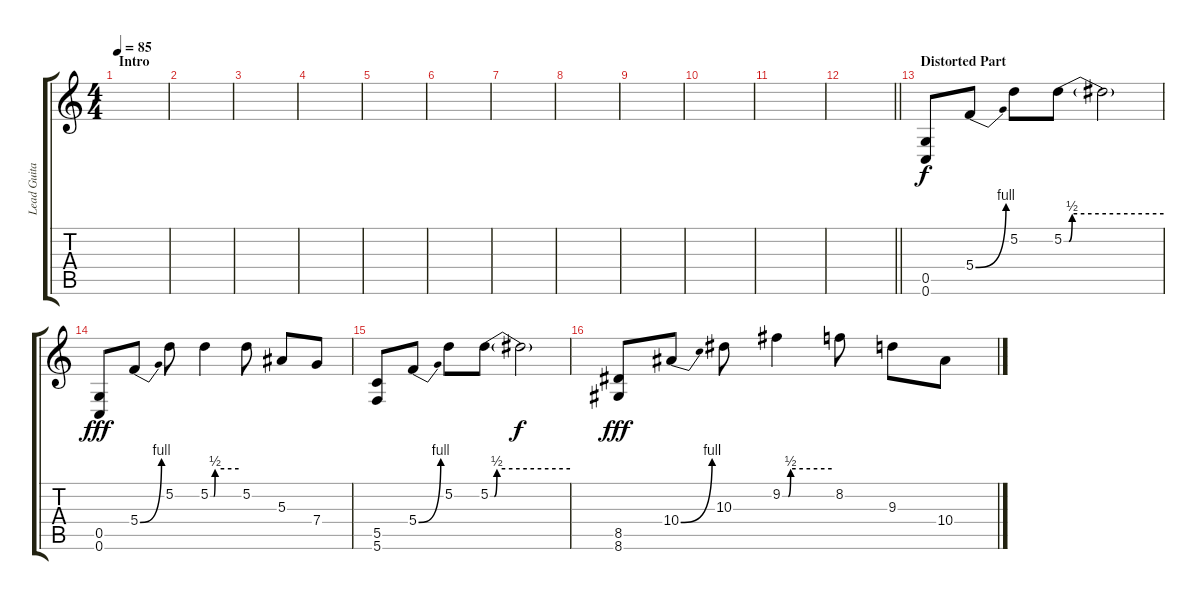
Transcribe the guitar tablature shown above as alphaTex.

\track ("Lead Guitar 2" "Lead Guita") {instrument overdrivenguitar}
\staff {score tabs}
\tuning (D4 A3 F3 C3 G2 C2) {hide}
\ts (4 4)
\section ("" "Intro")
\tempo 85
\clef g2
\ks c
|
|
|
|
|
|
|
|
|
|
|
\barLineRight lightlight
|
\section ("" "Distorted Part")
(0.5 0.6).8 5.4{be (bend 0 0 60 4)}.8 5.2.8 5.2{be (custom 0 0 3 0 5 2 60 2)}.8 5.2{t}.2{dy f} |
(0.5 0.6).8{dy fff} 5.4{be (bend 0 0 60 4)}.8 5.2.8 5.2{be (custom 0 0 7 0 10 2 60 2)}.4 5.2.8 5.3.8 7.4.8 |
(5.5 5.6).8 5.4{be (bend 0 0 60 4)}.8 5.2.8 5.2{be (custom 0 0 3 0 5 2 60 2)}.8 5.2{t}.2{dy f} |
(8.5 8.6).8{dy fff} 10.4{be (bend 0 0 60 4)}.8 10.3.8 9.2{be (custom 0 0 7 0 10 2 60 2)}.4 8.2.8 9.3.8 10.4.8
